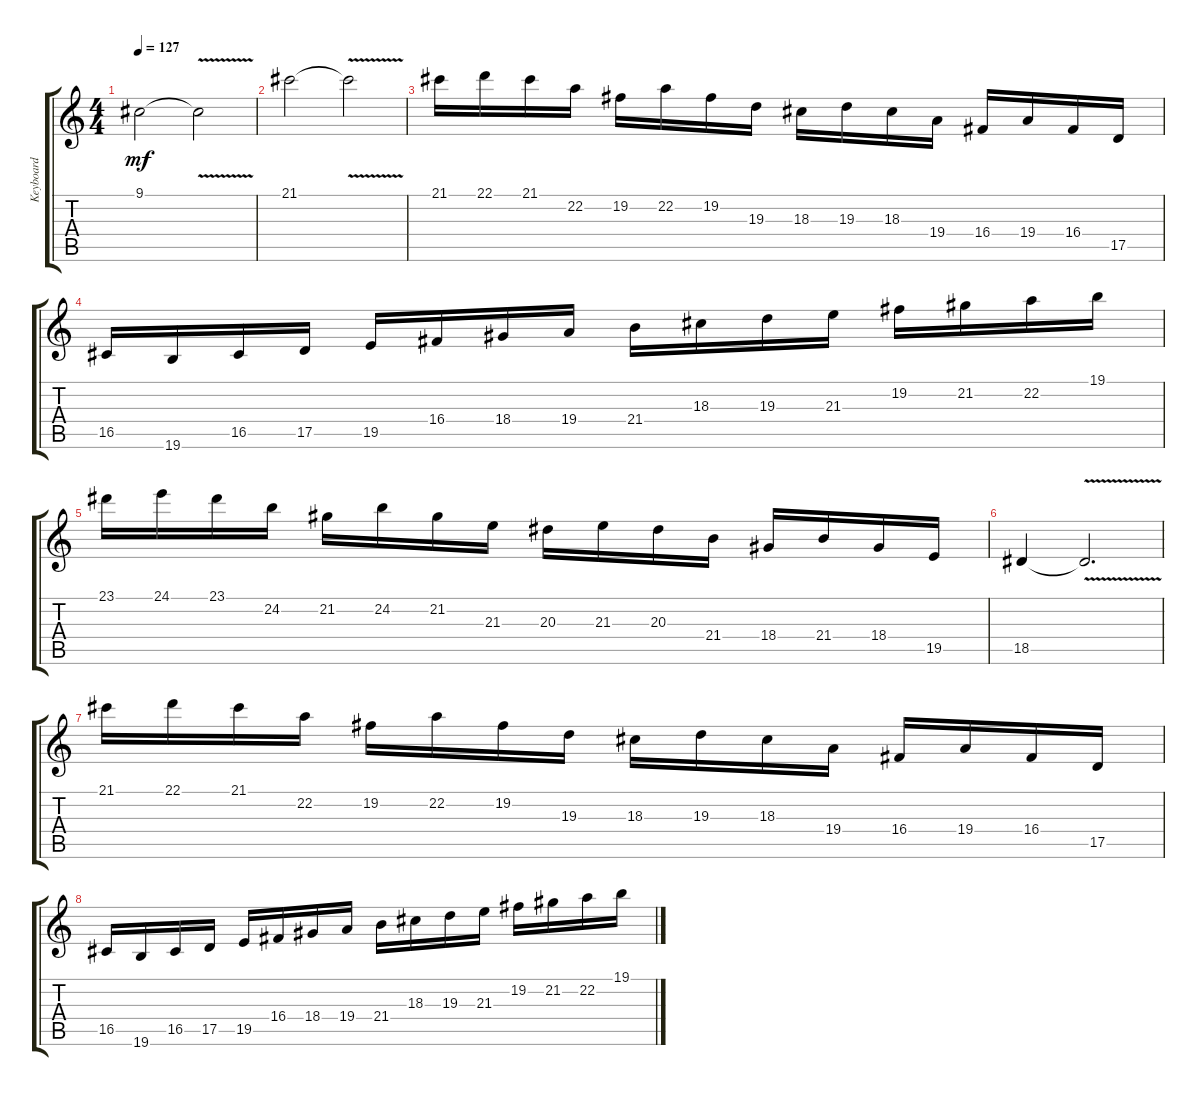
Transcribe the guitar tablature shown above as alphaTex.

\track ("Keyboard" "Keyboard") {instrument electricgrandpiano}
\staff {score tabs}
\tuning (E4 B3 G3 D3 A2 E2) {hide}
\ts (4 4)
\tempo 127
\clef g2
\ks c
9.1.2{dy mf} 9.1{v t}.2 |
21.1.2 21.1{v t}.2 |
21.1.16{balance 8} 22.1.16 21.1.16 22.2.16 19.2.16 22.2.16 19.2.16 19.3.16 18.3.16 19.3.16 18.3.16 19.4.16 16.4.16 19.4.16 16.4.16 17.5.16 |
16.5.16 19.6.16 16.5.16 17.5.16 19.5.16 16.4.16 18.4.16 19.4.16 21.4.16 18.3.16 19.3.16 21.3.16 19.2.16 21.2.16 22.2.16 19.1.16 |
23.1.16 24.1.16 23.1.16 24.2.16 21.2.16 24.2.16 21.2.16 21.3.16 20.3.16 21.3.16 20.3.16 21.4.16 18.4.16 21.4.16 18.4.16 19.5.16 |
18.5.4 18.5{v t}.2{d} |
21.1.16 22.1.16 21.1.16 22.2.16 19.2.16 22.2.16 19.2.16 19.3.16 18.3.16 19.3.16 18.3.16 19.4.16 16.4.16 19.4.16 16.4.16 17.5.16 |
16.5.16 19.6.16 16.5.16 17.5.16 19.5.16 16.4.16 18.4.16 19.4.16 21.4.16 18.3.16 19.3.16 21.3.16 19.2.16 21.2.16 22.2.16 19.1.16
